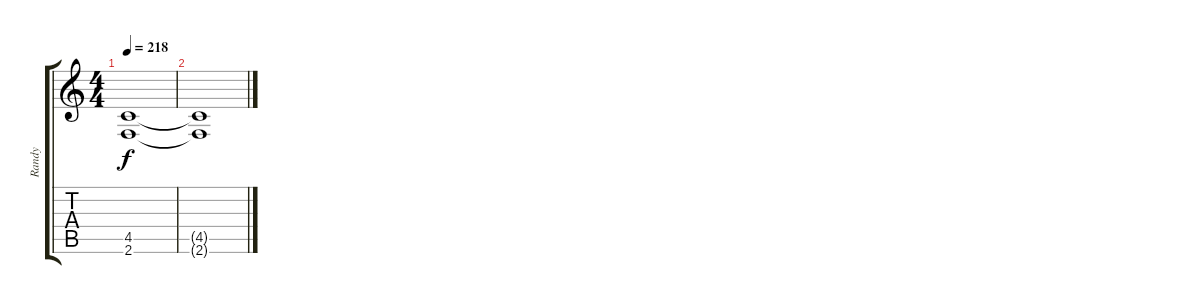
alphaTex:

\track ("Randy" "Randy") {instrument distortionguitar}
\staff {score tabs}
\tuning (Eb4 Bb3 Gb3 Db3 Ab2 Eb2) {hide}
\ts (4 4)
\tempo 218
\clef g2
\ks c
(4.5 2.6).1{dy f} |
(4.5{t} 2.6{t}).1
